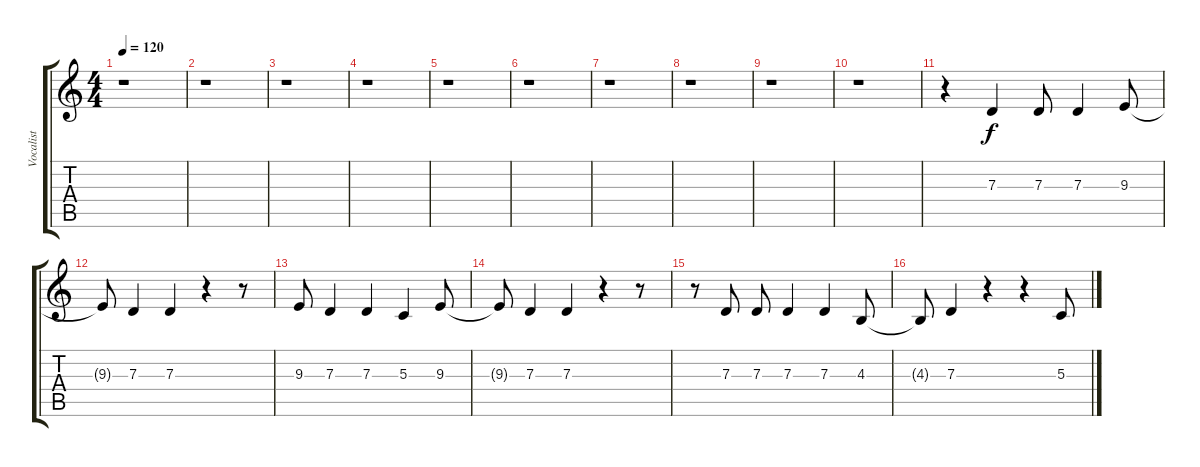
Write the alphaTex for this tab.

\track ("Vocalist" "Vocalist") {instrument altosax}
\staff {score tabs}
\tuning (E4 B3 G3 D3 A2 E2) {hide}
\ts (4 4)
\tempo 120
\clef g2
\ks c
r.1{dy f instrument altosax} |
r.1 |
r.1 |
r.1 |
r.1 |
r.1 |
r.1 |
r.1 |
r.1 |
r.1 |
r.4 7.3.4 7.3.8 7.3.4 9.3.8 |
9.3{t}.8 7.3.4 7.3.4 r.4 r.8 |
9.3.8 7.3.4 7.3.4 5.3.4 9.3.8 |
9.3{t}.8 7.3.4 7.3.4 r.4 r.8 |
r.8 7.3.8 7.3.8 7.3.4 7.3.4 4.3.8 |
4.3{t}.8 7.3.4 r.4 r.4 5.3.8
